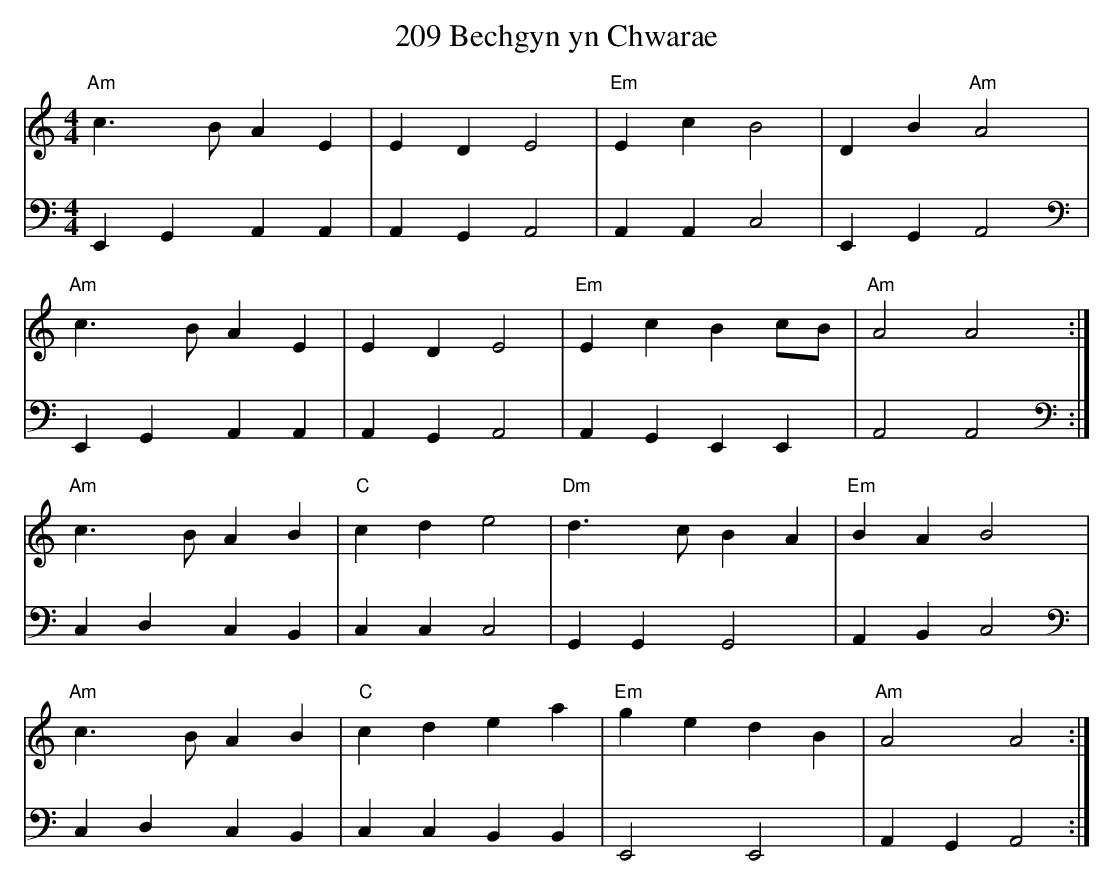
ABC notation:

X:1
T:209 Bechgyn yn Chwarae
M:4/4
L:1/8
K:Am
V:1
"Am"c3BA2E2|E2D2E4|"Em"E2c2B4|D2B2"Am"A4|
V:2 clef=bass
E,,2G,,2A,,2A,,2|A,,2G,,2A,,4|A,,2A,,2C,4|E,,2G,,2A,,4|
V:1
"Am"c3BA2E2|E2D2E4|"Em"E2c2B2cB|"Am"A4A4:|
V:2 clef=bass
E,,2G,,2A,,2A,,2|A,,2G,,2A,,4|A,,2G,,2E,,2E,,2|A,,4A,,4:|
V:1
"Am"c3BA2B2|"C"c2d2e4|"Dm"d3cB2A2|"Em"B2A2B4|
V:2 clef=bass
C,2D,2C,2B,,2|C,2C,2C,4|G,,2G,,2G,,4|A,,2B,,2C,4|
V:1
"Am"c3BA2B2|"C"c2d2e2a2|"Em"g2e2d2B2|"Am"A4A4:|
V:2 clef=bass
C,2D,2C,2B,,2|C,2C,2B,,2B,,2|E,,4E,,4|A,,2G,,2A,,4:|
